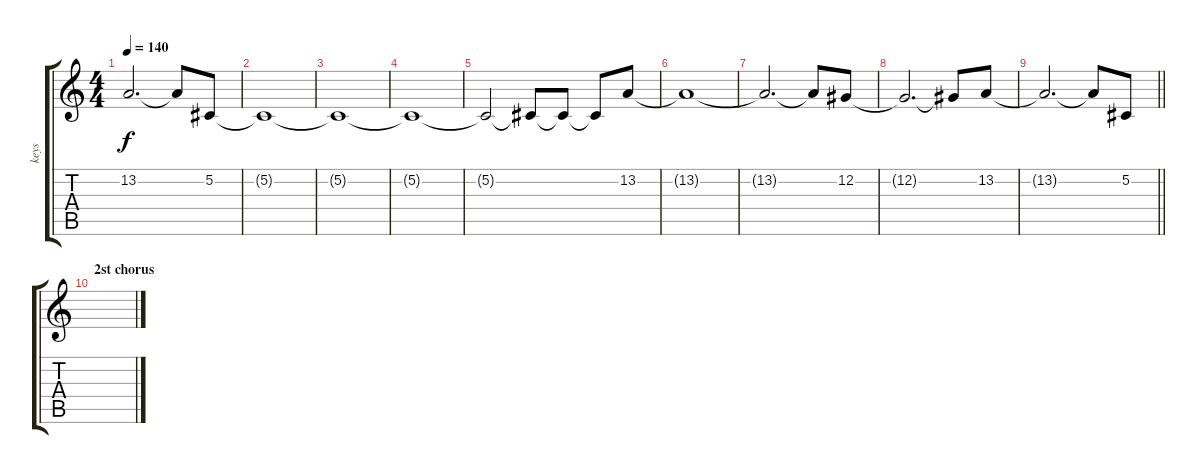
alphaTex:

\track ("keys" "keys") {instrument synthstrings2}
\staff {score tabs}
\tuning (Db4 Ab3 E3 B2 Gb2 B1) {hide}
\ts (4 4)
\tempo 140
\clef g2
\ks c
13.2{t}.2{d dy f} 13.2{t}.8 5.2.8 |
5.2{t}.1 |
5.2{t}.1 |
5.2{t}.1 |
5.2{t}.2 5.2{t}.8 5.2{t}.8 5.2{t}.8 13.2.8 |
13.2{t}.1 |
13.2{t}.2{d} 13.2{t}.8 12.2.8 |
12.2{t}.2{d} 12.2{t}.8 13.2.8 |
\barLineRight lightlight
13.2{t}.2{d} 13.2{t}.8 5.2.8 |
\section ("" "2st chorus")
